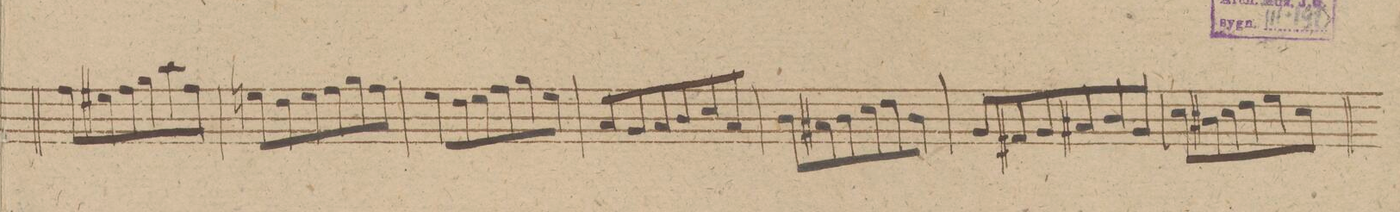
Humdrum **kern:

**kern	**dynam
*I"Fagotto 1mo	*
*clefF4	*
*k[f#]	*
*met(c|)	*
*M3/4	*
8A\L	.
8G#X\	.
8A\	.
8B\	.
8c\	.
8A\J	.
=220	=220
8Gn\L	.
8F#\	.
8G\	.
8A\	.
8B\	.
8A\J	.
=221	=221
8G\L	.
8F#\	.
8G\	.
8A\	.
8B\	.
8G\J	.
=222	=222
8C/L	.
8BB/	.
8C/	.
8D\	.
8E\	.
8C/J	.
=223	=223
8D\L	.
8C#X/	.
8D\	.
8E\	.
8F#\	.
8D\J	.
=224	=224
8BB/L	.
8AA#X/	.
8BB/	.
8C#X/	.
8D\	.
8BB/J	.
=225	=225
8E\L	.
8D#X\	.
8E\	.
8F#\	.
8G\	.
8E\J	.
=226	=226
*-	*-
